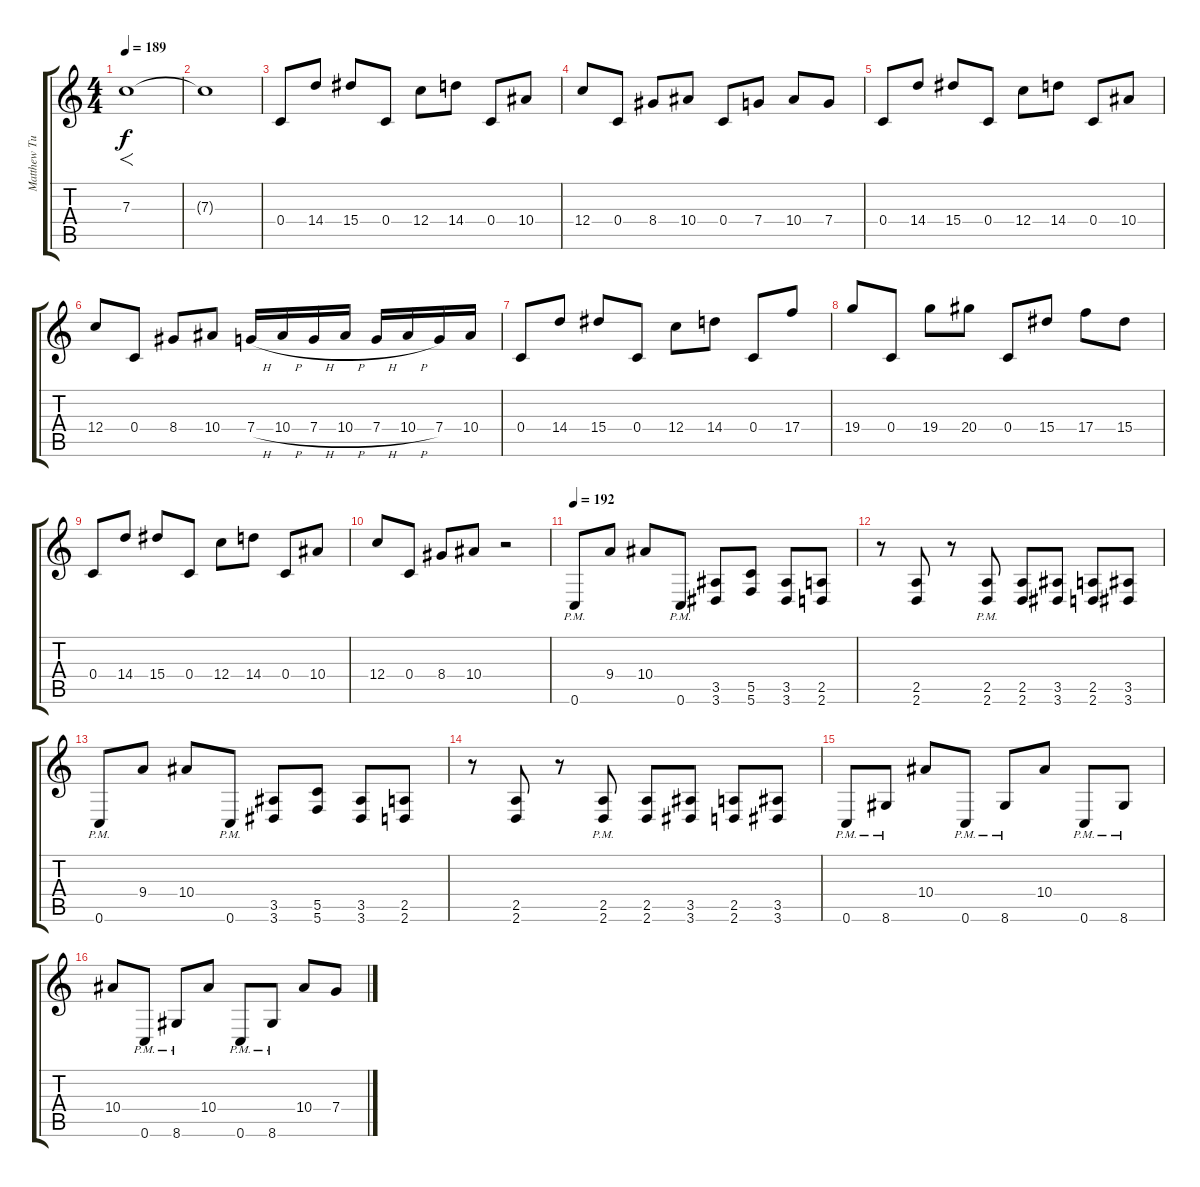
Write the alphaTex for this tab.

\track ("Matthew Tuck (Guitar + Vocals)" "Matthew Tu") {instrument distortionguitar}
\staff {score tabs}
\tuning (D4 A3 F3 C3 G2 C2) {hide}
\ts (4 4)
\tempo 189
\clef g2
\ks c
7.3.1{f dy f instrument distortionguitar} |
7.3{t}.1 |
0.4.8 14.4.8 15.4.8 0.4.8 12.4.8 14.4.8 0.4.8 10.4.8 |
12.4.8 0.4.8 8.4.8 10.4.8 0.4.8 7.4.8 10.4.8 7.4.8 |
0.4.8 14.4.8 15.4.8 0.4.8 12.4.8 14.4.8 0.4.8 10.4.8 |
12.4.8 0.4.8 8.4.8 10.4.8 7.4{h}.16 10.4{h}.16 7.4{h}.16 10.4{h}.16 7.4{h}.16 10.4{h}.16 7.4.16 10.4.16 |
0.4.8 14.4.8 15.4.8 0.4.8 12.4.8 14.4.8 0.4.8 17.4.8 |
19.4.8 0.4.8 19.4.8 20.4.8 0.4.8 15.4.8 17.4.8 15.4.8 |
0.4.8 14.4.8 15.4.8 0.4.8 12.4.8 14.4.8 0.4.8 10.4.8 |
12.4.8 0.4.8 8.4.8 10.4.8 r.2 |
\tempo 192
0.6{pm}.8 9.4.8 10.4.8 0.6{pm}.8 (3.5 3.6).8 (5.5 5.6).8 (3.5 3.6).8 (2.5 2.6).8 |
r.8 (2.5 2.6).8 r.8 (2.5{pm} 2.6{pm}).8 (2.5 2.6).8 (3.5 3.6).8 (2.5 2.6).8 (3.5 3.6).8 |
0.6{pm}.8 9.4.8 10.4.8 0.6{pm}.8 (3.5 3.6).8 (5.5 5.6).8 (3.5 3.6).8 (2.5 2.6).8 |
r.8 (2.5 2.6).8 r.8 (2.5{pm} 2.6{pm}).8 (2.5 2.6).8 (3.5 3.6).8 (2.5 2.6).8 (3.5 3.6).8 |
0.6{pm}.8 8.6{pm}.8 10.4.8 0.6{pm}.8 8.6{pm}.8 10.4.8 0.6{pm}.8 8.6{pm}.8 |
10.4.8 0.6{pm}.8 8.6{pm}.8 10.4.8 0.6{pm}.8 8.6{pm}.8 10.4.8 7.4.8
